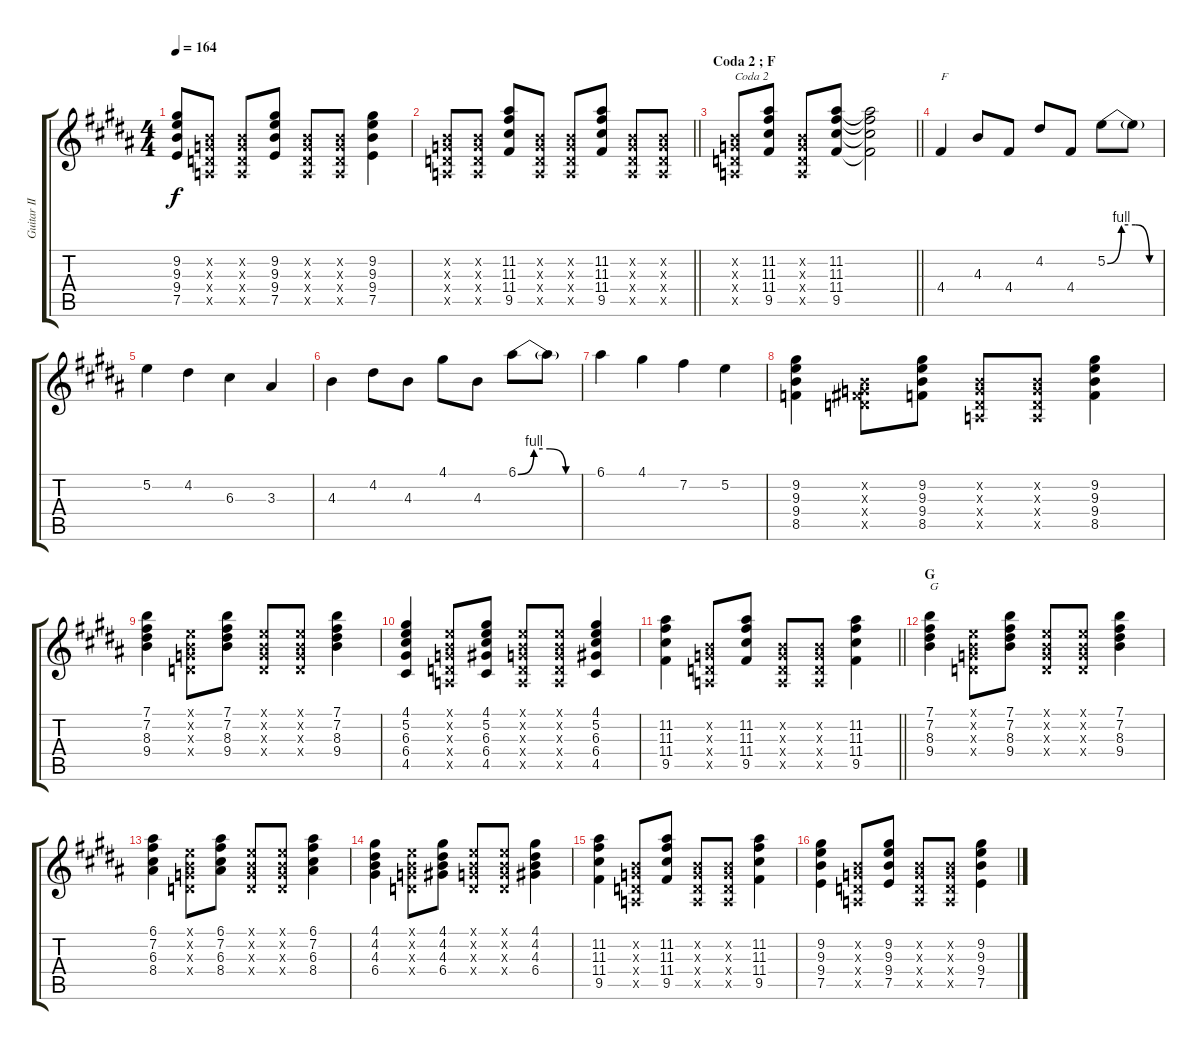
\track ("Guitar II" "Guitar II") {instrument distortionguitar}
\staff {score tabs}
\tuning (E4 B3 G3 D3 A2 E2) {hide}
\ts (4 4)
\tempo 164
\clef g2
\ks b
(9.2 9.3 9.4 7.5).8{dy f} (0.2{x} 0.3{x} 0.4{x} 0.5{x}).8 (0.2{x} 0.3{x} 0.4{x} 0.5{x}).8 (9.2 9.3 9.4 7.5).8 (0.2{x} 0.3{x} 0.4{x} 0.5{x}).8 (0.2{x} 0.3{x} 0.4{x} 0.5{x}).8 (9.2 9.3 9.4 7.5).4 |
\barLineRight lightlight
(0.2{x} 0.3{x} 0.4{x} 0.5{x}).8 (0.2{x} 0.3{x} 0.4{x} 0.5{x}).8 (11.2 11.3 11.4 9.5).8 (0.2{x} 0.3{x} 0.4{x} 0.5{x}).8 (0.2{x} 0.3{x} 0.4{x} 0.5{x}).8 (11.2 11.3 11.4 9.5).8 (0.2{x} 0.3{x} 0.4{x} 0.5{x}).8 (0.2{x} 0.3{x} 0.4{x} 0.5{x}).8 |
\section ("" "Coda 2 ; F")
\barLineRight lightlight
(0.2{x} 0.3{x} 0.4{x} 0.5{x}).8{txt "Coda 2"} (11.2 11.3 11.4 9.5).8 (0.2{x} 0.3{x} 0.4{x} 0.5{x}).8 (11.2 11.3 11.4 9.5).8 (11.2{t} 11.3{t} 11.4{t} 9.5{t}).2 |
4.4.4{txt "F" volume 13} 4.3.8 4.4.8 4.2.8 4.4.8 5.2{be (custom 0 0 15 4 30 4 45 0 60 0)}.8 5.2{t}.8 |
5.2.4 4.2.4 6.3.4 3.3.4 |
4.3.4 4.2.8 4.3.8 4.1.8 4.3.8 6.1{be (custom 0 0 15 4 30 4 45 0 60 0)}.8 6.1{t}.8 |
6.1.4 4.1.4 7.2.4 5.2.4 |
(9.2 9.3 9.4 8.5).4{volume 11} (0.2{x} 0.3{x} 0.4{x} 9.5{x}).8 (9.2 9.3 9.4 8.5).8 (0.2{x} 0.3{x} 0.4{x} 0.5{x}).8 (0.2{x} 0.3{x} 0.4{x} 0.5{x}).8 (9.2 9.3 9.4 8.5).4 |
(7.1 7.2 8.3 9.4).4 (0.1{x} 0.2{x} 0.3{x} 0.4{x}).8 (7.1 7.2 8.3 9.4).8 (0.1{x} 0.2{x} 0.3{x} 0.4{x}).8 (0.1{x} 0.2{x} 0.3{x} 0.4{x}).8 (7.1 7.2 8.3 9.4).4 |
(4.1 5.2 6.3 6.4 4.5).4 (0.1{x} 0.2{x} 0.3{x} 0.4{x} 0.5{x}).8 (4.1 5.2 6.3 6.4 4.5).8 (0.1{x} 0.2{x} 0.3{x} 0.4{x} 0.5{x}).8 (0.1{x} 0.2{x} 0.3{x} 0.4{x} 0.5{x}).8 (4.1 5.2 6.3 6.4 4.5).4 |
\barLineRight lightlight
(11.2 11.3 11.4 9.5).4 (0.2{x} 0.3{x} 0.4{x} 0.5{x}).8 (11.2 11.3 11.4 9.5).8 (0.2{x} 0.3{x} 0.4{x} 0.5{x}).8 (0.2{x} 0.3{x} 0.4{x} 0.5{x}).8 (11.2 11.3 11.4 9.5).4 |
\section ("" "G")
(7.1 7.2 8.3 9.4).4{txt "G"} (0.1{x} 0.2{x} 0.3{x} 0.4{x}).8 (7.1 7.2 8.3 9.4).8 (0.1{x} 0.2{x} 0.3{x} 0.4{x}).8 (0.1{x} 0.2{x} 0.3{x} 0.4{x}).8 (7.1 7.2 8.3 9.4).4 |
(6.1 7.2 6.3 8.4).4 (0.1{x} 0.2{x} 0.3{x} 0.4{x}).8 (6.1 7.2 6.3 8.4).8 (0.1{x} 0.2{x} 0.3{x} 0.4{x}).8 (0.1{x} 0.2{x} 0.3{x} 0.4{x}).8 (6.1 7.2 6.3 8.4).4 |
(4.1 4.2 4.3 6.4).4 (0.1{x} 0.2{x} 0.3{x} 0.4{x}).8 (4.1 4.2 4.3 6.4).8 (0.1{x} 0.2{x} 0.3{x} 0.4{x}).8 (0.1{x} 0.2{x} 0.3{x} 0.4{x}).8 (4.1 4.2 4.3 6.4).4 |
(11.2 11.3 11.4 9.5).4 (0.2{x} 0.3{x} 0.4{x} 0.5{x}).8 (11.2 11.3 11.4 9.5).8 (0.2{x} 0.3{x} 0.4{x} 0.5{x}).8 (0.2{x} 0.3{x} 0.4{x} 0.5{x}).8 (11.2 11.3 11.4 9.5).4 |
(9.2 9.3 9.4 7.5).4 (0.2{x} 0.3{x} 0.4{x} 0.5{x}).8 (9.2 9.3 9.4 7.5).8 (0.2{x} 0.3{x} 0.4{x} 0.5{x}).8 (0.2{x} 0.3{x} 0.4{x} 0.5{x}).8 (9.2 9.3 9.4 7.5).4
